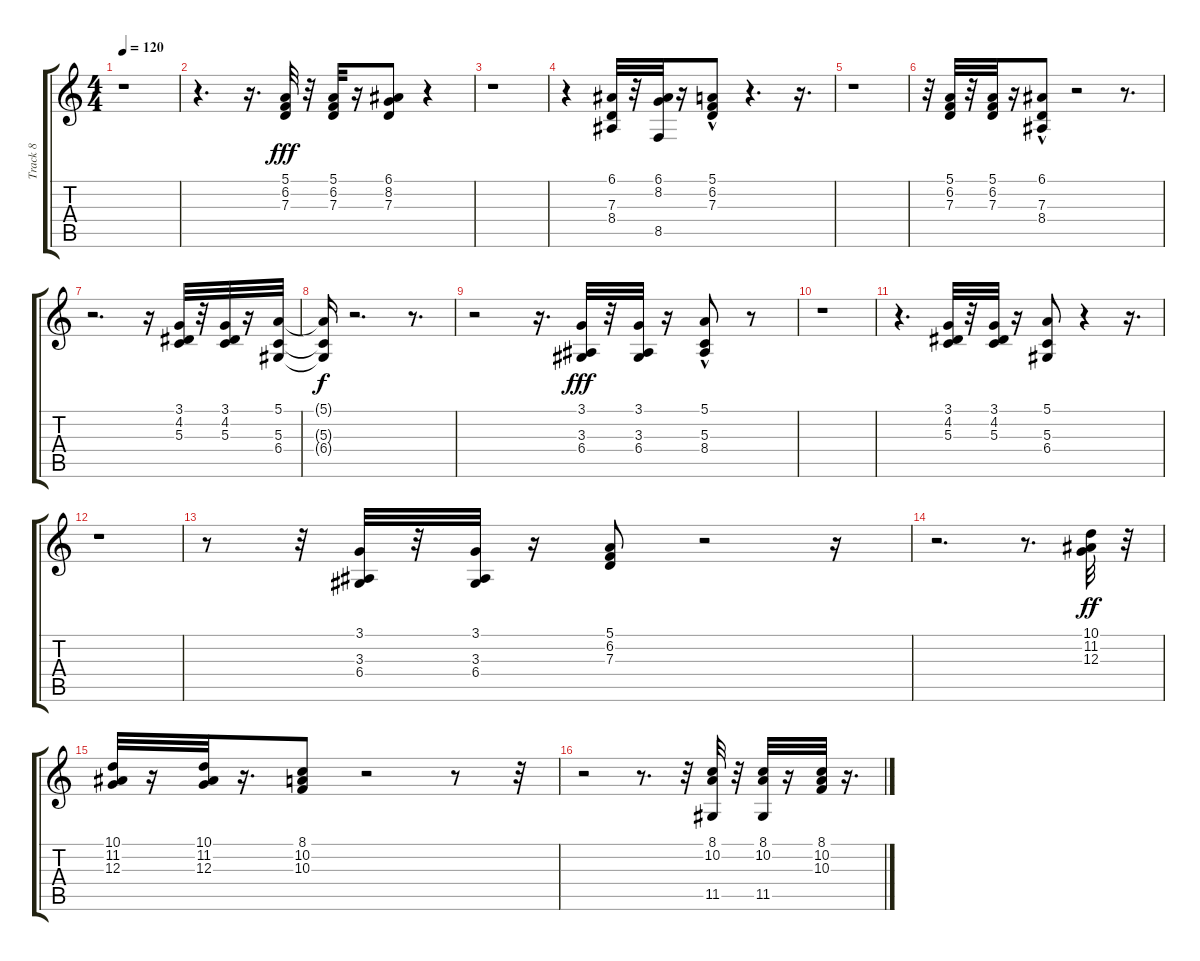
\track ("Track 8" "Track 8") {instrument lead2sawtooth}
\staff {score tabs}
\tuning (E4 B3 G3 D3 A2 E2) {hide}
\ts (4 4)
\tempo 120
\clef g2
\ks c
r.1{dy fff} |
r.4{d} r.16{d} (5.1 6.2 7.3).32 r.32 (5.1 6.2 7.3).32 r.16 (6.1 8.2 7.3).8 r.4 |
r.1 |
r.4 (6.1 7.3 8.4).32 r.32 (6.1 8.2 8.5).32 r.16 (5.1{hac} 6.2{hac} 7.3).8 r.4{d} r.16{d} |
r.1 |
r.32 (5.1 6.2 7.3).32 r.32 (5.1 6.2 7.3).32 r.16 (6.1 7.3 8.4{hac}).8 r.2 r.8{d} |
r.2{d} r.16 (3.1 4.2 5.3).32 r.32 (3.1 4.2 5.3).32 r.16 (5.1 5.3 6.4).32 |
(5.1{t} 5.3{t} 6.4{t}).16{dy f} r.2{d} r.8{d} |
r.2 r.16{d} (3.1 3.3 6.4).32{dy fff} r.32 (3.1 3.3 6.4).32 r.16 (5.1{hac} 5.3 8.4).8 r.8 |
r.1 |
r.4{d} (3.1 4.2 5.3).32 r.32 (3.1 4.2 5.3).32 r.16 (5.1 5.3 6.4).8 r.4 r.16{d} |
r.1 |
r.8 r.32 (3.1 3.3 6.4).32 r.32 (3.1 3.3 6.4).32 r.16 (5.1 6.2 7.3).8 r.2 r.16 |
r.2{d} r.8{d} (10.1 11.2 12.3).32{dy ff} r.32 |
(10.1 11.2 12.3).32 r.16 (10.1 11.2 12.3).32 r.16{d} (8.1 10.2 10.3).8 r.2 r.8 r.32 |
r.2 r.8{d} r.32 (8.1 10.2 11.5).32 r.32 (8.1 10.2 11.5).32 r.16 (8.1 10.2 10.3).32 r.16{d}
